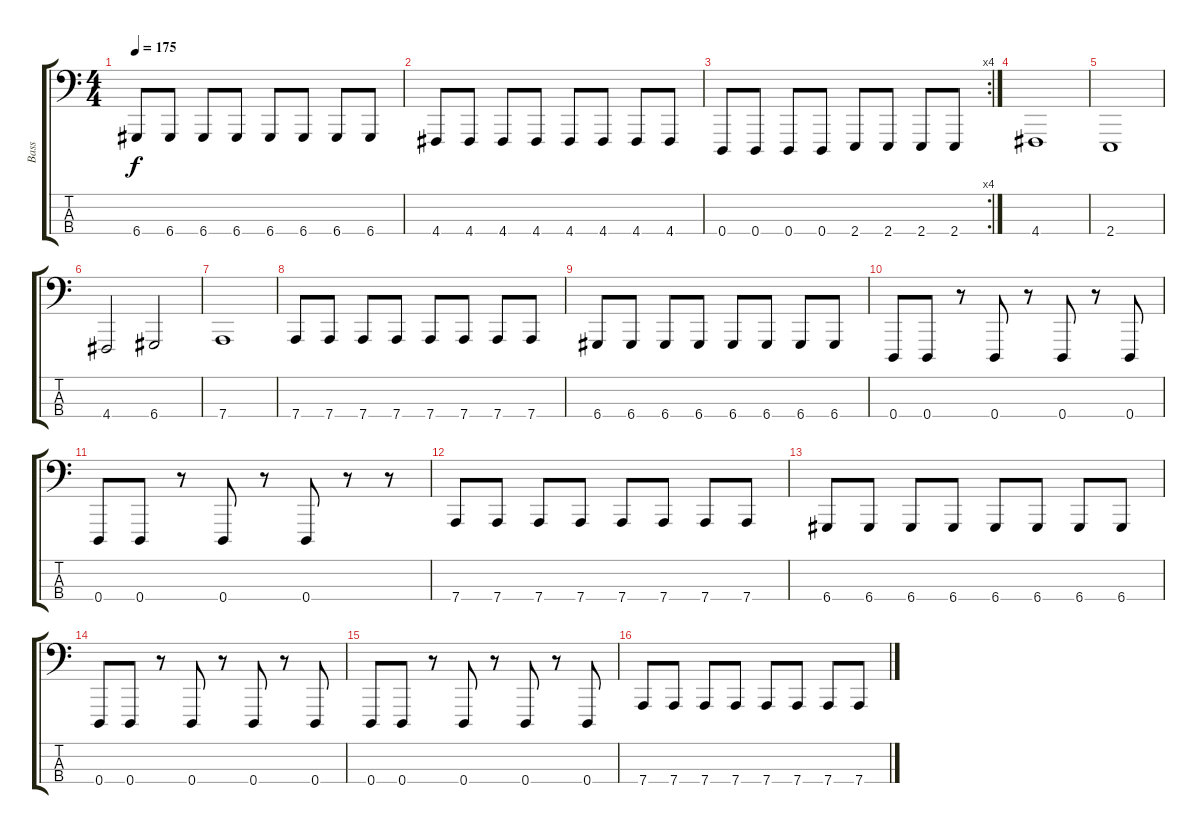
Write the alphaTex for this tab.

\track ("Bass" "Bass") {instrument lead8bassandlead}
\staff {score tabs}
\tuning (G2 D2 A1 D1) {hide}
\ts (4 4)
\tempo 175
\clef f4
\ks c
6.4.8{dy f} 6.4.8 6.4.8 6.4.8 6.4.8 6.4.8 6.4.8 6.4.8 |
4.4.8 4.4.8 4.4.8 4.4.8 4.4.8 4.4.8 4.4.8 4.4.8 |
\rc 4
0.4.8 0.4.8 0.4.8 0.4.8 2.4.8 2.4.8 2.4.8 2.4.8 |
4.4.1 |
2.4.1 |
4.4.2 6.4.2 |
7.4.1 |
7.4.8 7.4.8 7.4.8 7.4.8 7.4.8 7.4.8 7.4.8 7.4.8 |
6.4.8 6.4.8 6.4.8 6.4.8 6.4.8 6.4.8 6.4.8 6.4.8 |
0.4.8 0.4.8 r.8 0.4.8 r.8 0.4.8 r.8 0.4.8 |
0.4.8 0.4.8 r.8 0.4.8 r.8 0.4.8 r.8 r.8 |
7.4.8 7.4.8 7.4.8 7.4.8 7.4.8 7.4.8 7.4.8 7.4.8 |
6.4.8 6.4.8 6.4.8 6.4.8 6.4.8 6.4.8 6.4.8 6.4.8 |
0.4.8 0.4.8 r.8 0.4.8 r.8 0.4.8 r.8 0.4.8 |
0.4.8 0.4.8 r.8 0.4.8 r.8 0.4.8 r.8 0.4.8 |
7.4.8 7.4.8 7.4.8 7.4.8 7.4.8 7.4.8 7.4.8 7.4.8
